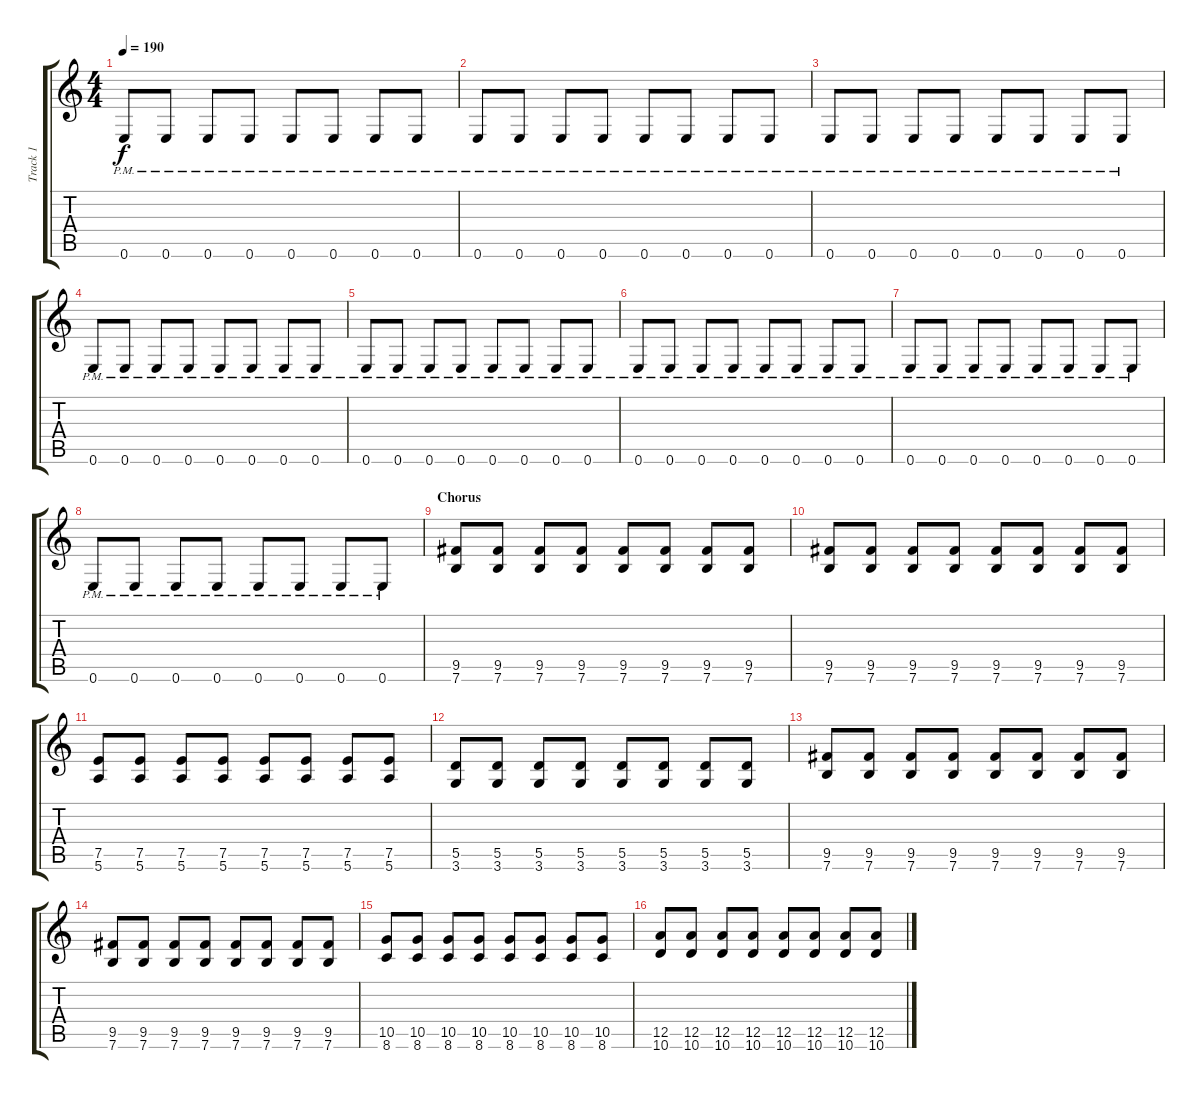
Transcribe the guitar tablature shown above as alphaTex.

\track ("Track 1" "Track 1") {instrument distortionguitar}
\staff {score tabs}
\tuning (E4 B3 G3 D3 A2 E2) {hide}
\ts (4 4)
\tempo 190
\clef g2
\ks c
0.6{pm}.8{dy f} 0.6{pm}.8 0.6{pm}.8 0.6{pm}.8 0.6{pm}.8 0.6{pm}.8 0.6{pm}.8 0.6{pm}.8 |
0.6{pm}.8 0.6{pm}.8 0.6{pm}.8 0.6{pm}.8 0.6{pm}.8 0.6{pm}.8 0.6{pm}.8 0.6{pm}.8 |
0.6{pm}.8 0.6{pm}.8 0.6{pm}.8 0.6{pm}.8 0.6{pm}.8 0.6{pm}.8 0.6{pm}.8 0.6{pm}.8 |
0.6{pm}.8 0.6{pm}.8 0.6{pm}.8 0.6{pm}.8 0.6{pm}.8 0.6{pm}.8 0.6{pm}.8 0.6{pm}.8 |
0.6{pm}.8 0.6{pm}.8 0.6{pm}.8 0.6{pm}.8 0.6{pm}.8 0.6{pm}.8 0.6{pm}.8 0.6{pm}.8 |
0.6{pm}.8 0.6{pm}.8 0.6{pm}.8 0.6{pm}.8 0.6{pm}.8 0.6{pm}.8 0.6{pm}.8 0.6{pm}.8 |
0.6{pm}.8 0.6{pm}.8 0.6{pm}.8 0.6{pm}.8 0.6{pm}.8 0.6{pm}.8 0.6{pm}.8 0.6{pm}.8 |
0.6{pm}.8 0.6{pm}.8 0.6{pm}.8 0.6{pm}.8 0.6{pm}.8 0.6{pm}.8 0.6{pm}.8 0.6{pm}.8 |
\section ("" "Chorus")
(9.5 7.6).8 (9.5 7.6).8 (9.5 7.6).8 (9.5 7.6).8 (9.5 7.6).8 (9.5 7.6).8 (9.5 7.6).8 (9.5 7.6).8 |
(9.5 7.6).8 (9.5 7.6).8 (9.5 7.6).8 (9.5 7.6).8 (9.5 7.6).8 (9.5 7.6).8 (9.5 7.6).8 (9.5 7.6).8 |
(7.5 5.6).8 (7.5 5.6).8 (7.5 5.6).8 (7.5 5.6).8 (7.5 5.6).8 (7.5 5.6).8 (7.5 5.6).8 (7.5 5.6).8 |
(5.5 3.6).8 (5.5 3.6).8 (5.5 3.6).8 (5.5 3.6).8 (5.5 3.6).8 (5.5 3.6).8 (5.5 3.6).8 (5.5 3.6).8 |
(9.5 7.6).8 (9.5 7.6).8 (9.5 7.6).8 (9.5 7.6).8 (9.5 7.6).8 (9.5 7.6).8 (9.5 7.6).8 (9.5 7.6).8 |
(9.5 7.6).8 (9.5 7.6).8 (9.5 7.6).8 (9.5 7.6).8 (9.5 7.6).8 (9.5 7.6).8 (9.5 7.6).8 (9.5 7.6).8 |
(10.5 8.6).8 (10.5 8.6).8 (10.5 8.6).8 (10.5 8.6).8 (10.5 8.6).8 (10.5 8.6).8 (10.5 8.6).8 (10.5 8.6).8 |
(12.5 10.6).8 (12.5 10.6).8 (12.5 10.6).8 (12.5 10.6).8 (12.5 10.6).8 (12.5 10.6).8 (12.5 10.6).8 (12.5 10.6).8
